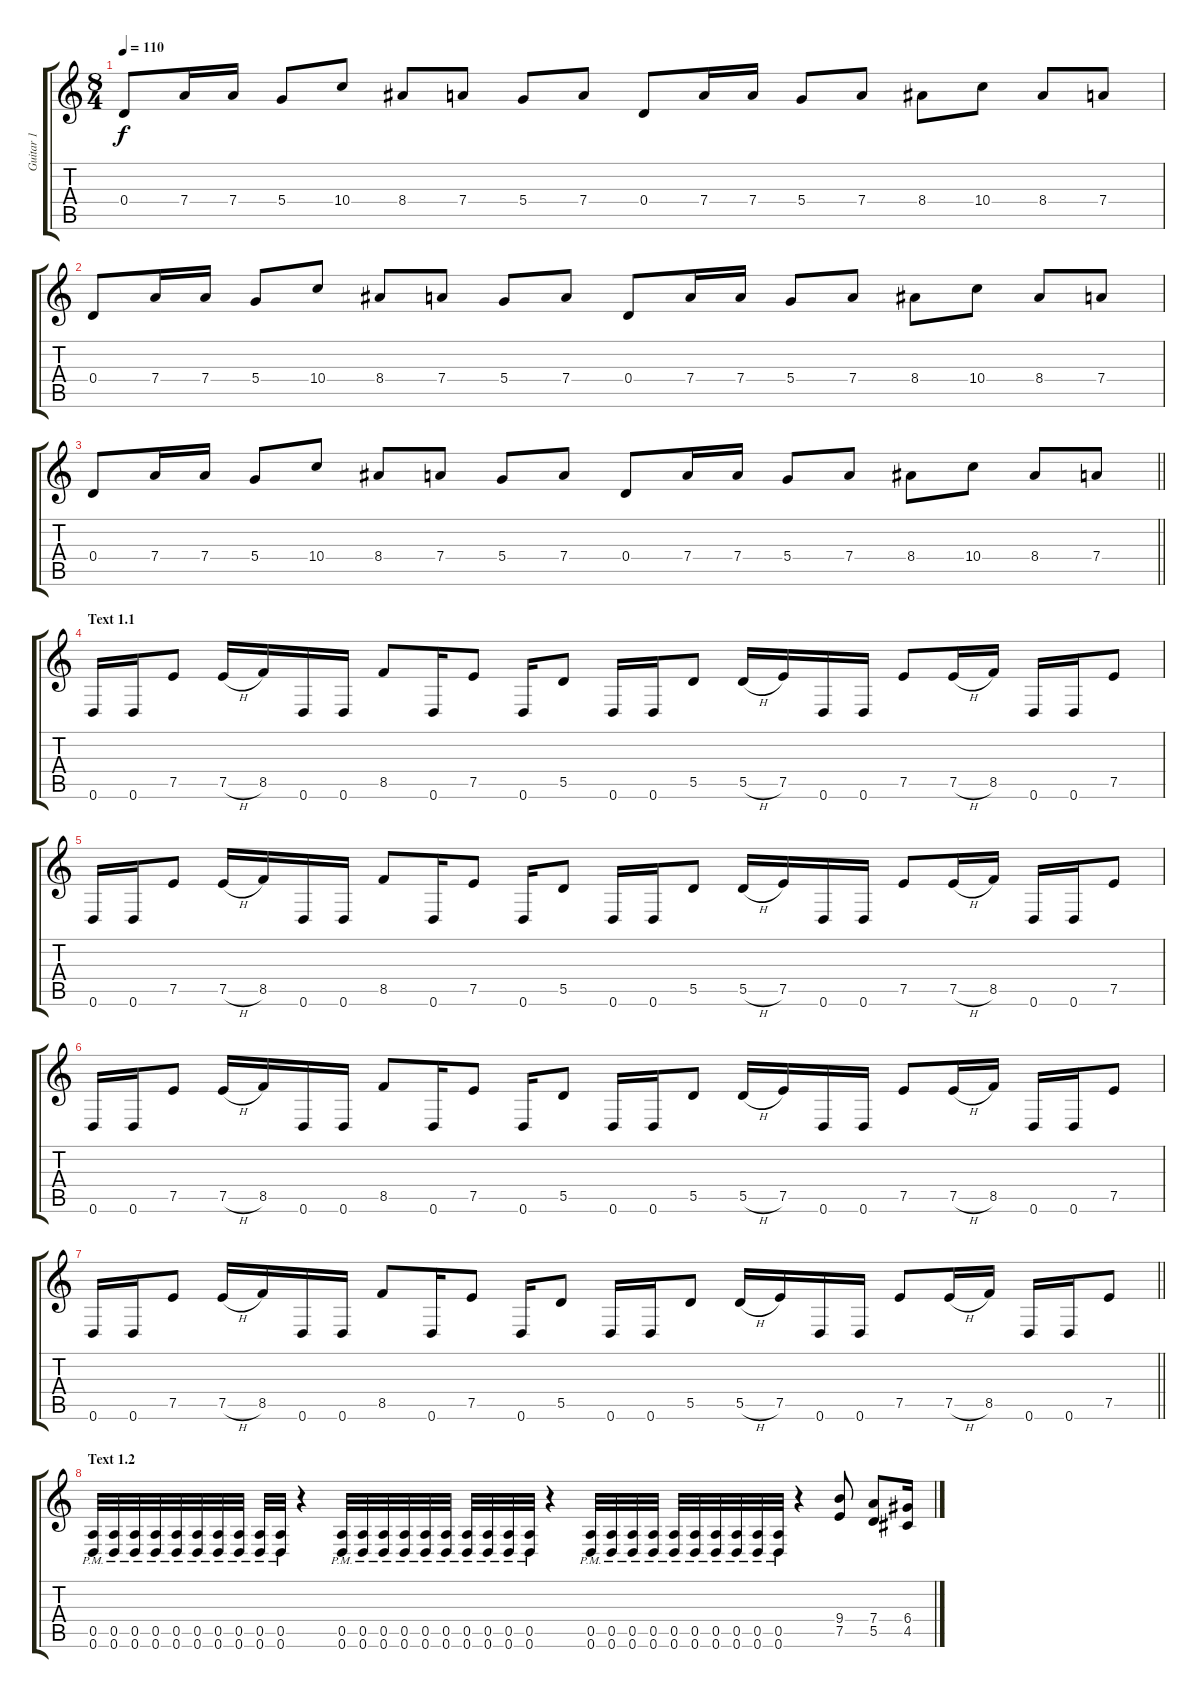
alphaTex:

\track ("Guitar 1" "Guitar 1") {instrument distortionguitar}
\staff {score tabs}
\tuning (E4 B3 G3 D3 A2 D2) {hide}
\ts (8 4)
\tempo 110
\clef g2
\ks c
0.4.8{dy f} 7.4.16{beam Up} 7.4.16{beam Up} 5.4.8 10.4.8 8.4.8 7.4.8 5.4.8 7.4.8 0.4.8 7.4.16{beam Up} 7.4.16{beam Up} 5.4.8 7.4.8 8.4.8 10.4.8 8.4.8 7.4.8 |
0.4.8 7.4.16{beam Up} 7.4.16{beam Up} 5.4.8 10.4.8 8.4.8 7.4.8 5.4.8 7.4.8 0.4.8 7.4.16{beam Up} 7.4.16{beam Up} 5.4.8 7.4.8 8.4.8 10.4.8 8.4.8 7.4.8 |
\barLineRight lightlight
0.4.8 7.4.16{beam Up} 7.4.16{beam Up} 5.4.8 10.4.8 8.4.8 7.4.8 5.4.8 7.4.8 0.4.8 7.4.16{beam Up} 7.4.16{beam Up} 5.4.8 7.4.8 8.4.8 10.4.8 8.4.8 7.4.8 |
\section ("" "Text 1.1")
0.6.16 0.6.16 7.5.8 7.5{h}.16 8.5.16 0.6.16 0.6.16 8.5.8 0.6.16 7.5.8 0.6.16 5.5.8 0.6.16 0.6.16 5.5.8 5.5{h}.16 7.5.16 0.6.16 0.6.16 7.5.8 7.5{h}.16 8.5.16 0.6.16 0.6.16 7.5.8 |
0.6.16 0.6.16 7.5.8 7.5{h}.16 8.5.16 0.6.16 0.6.16 8.5.8 0.6.16 7.5.8 0.6.16 5.5.8 0.6.16 0.6.16 5.5.8 5.5{h}.16 7.5.16 0.6.16 0.6.16 7.5.8 7.5{h}.16 8.5.16 0.6.16 0.6.16 7.5.8 |
0.6.16 0.6.16 7.5.8 7.5{h}.16 8.5.16 0.6.16 0.6.16 8.5.8 0.6.16 7.5.8 0.6.16 5.5.8 0.6.16 0.6.16 5.5.8 5.5{h}.16 7.5.16 0.6.16 0.6.16 7.5.8 7.5{h}.16 8.5.16 0.6.16 0.6.16 7.5.8 |
\barLineRight lightlight
0.6.16 0.6.16 7.5.8 7.5{h}.16 8.5.16 0.6.16 0.6.16 8.5.8 0.6.16 7.5.8 0.6.16 5.5.8 0.6.16 0.6.16 5.5.8 5.5{h}.16 7.5.16 0.6.16 0.6.16 7.5.8 7.5{h}.16 8.5.16 0.6.16 0.6.16 7.5.8 |
\section ("" "Text 1.2")
(0.5{pm} 0.6{pm}).32 (0.5{pm} 0.6{pm}).32 (0.5{pm} 0.6{pm}).32 (0.5{pm} 0.6{pm}).32 (0.5{pm} 0.6{pm}).32 (0.5{pm} 0.6{pm}).32 (0.5{pm} 0.6{pm}).32 (0.5{pm} 0.6{pm}).32 (0.5{pm} 0.6{pm}).32 (0.5{pm} 0.6{pm}).32 r.4 (0.5{pm} 0.6{pm}).32 (0.5{pm} 0.6{pm}).32 (0.5{pm} 0.6{pm}).32 (0.5{pm} 0.6{pm}).32 (0.5{pm} 0.6{pm}).32 (0.5{pm} 0.6{pm}).32 (0.5{pm} 0.6{pm}).32 (0.5{pm} 0.6{pm}).32 (0.5{pm} 0.6{pm}).32 (0.5{pm} 0.6{pm}).32 r.4 (0.5{pm} 0.6{pm}).32 (0.5{pm} 0.6{pm}).32 (0.5{pm} 0.6{pm}).32 (0.5{pm} 0.6{pm}).32 (0.5{pm} 0.6{pm}).32 (0.5{pm} 0.6{pm}).32 (0.5{pm} 0.6{pm}).32 (0.5{pm} 0.6{pm}).32 (0.5{pm} 0.6{pm}).32 (0.5{pm} 0.6{pm}).32 r.4 (9.4 7.5).8 (7.4 5.5).8 (6.4 4.5).16
